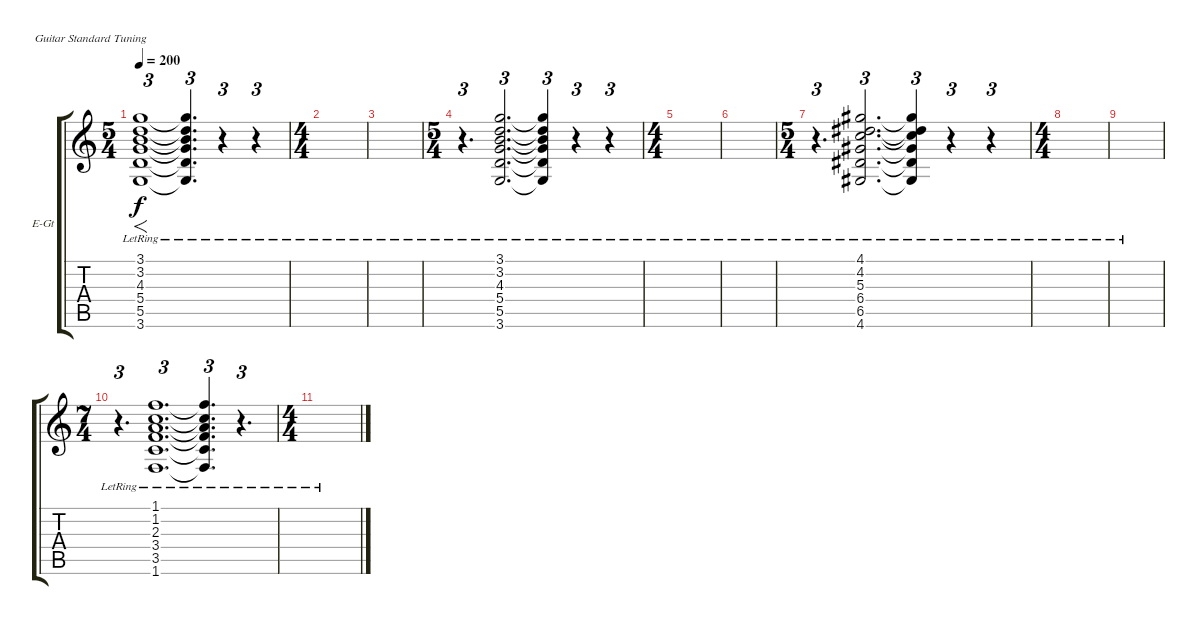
\bracketExtendMode groupsimilarinstruments
\firstSystemTrackNameOrientation horizontal
\otherSystemsTrackNameOrientation horizontal
\track ("Electric Guitar 1" "E-Gt") {instrument distortionguitar}
\staff {score tabs}
\tuning (E4 B3 G3 D3 A2 E2)
\ts (5 4)
\tempo 200
\clef g2
\ks c
(3.6{lr} 5.5{lr} 5.4{lr} 4.3{lr} 3.2{lr} 3.1{lr}).1{f tu (3 2) dy f instrument distortionguitar} (3.6{lr t} 5.5{lr t} 5.4{lr t} 4.3{lr t} 3.2{lr t} 3.1{lr t}).4{d tu (3 2)} r.4{tu (3 2)} r.4{tu (3 2)} |
\ts (4 4)
|
|
\ts (5 4)
r.4{d tu (3 2)} (3.6{lr} 5.5{lr} 5.4{lr} 4.3{lr} 3.2{lr} 3.1{lr}).2{d tu (3 2)} (3.6{lr t} 5.5{lr t} 5.4{lr t} 4.3{lr t} 3.2{lr t} 3.1{lr t}).4{tu (3 2)} r.4{tu (3 2)} r.4{tu (3 2)} |
\ts (4 4)
|
|
\ts (5 4)
r.4{d tu (3 2)} (4.6{lr} 6.5{lr} 6.4{lr} 5.3{lr} 4.2{lr} 4.1{lr}).2{d tu (3 2)} (4.6{lr t} 6.5{lr t} 6.4{lr t} 5.3{lr t} 4.2{lr t} 4.1{lr t}).4{tu (3 2)} r.4{tu (3 2)} r.4{tu (3 2)} |
\ts (4 4)
|
|
\ts (7 4)
r.4{d tu (3 2)} (1.6{lr} 3.5{lr} 3.4{lr} 2.3{lr} 1.2{lr} 1.1{lr}).1{d tu (3 2)} (1.6{lr t} 3.5{lr t} 3.4{lr t} 2.3{lr t} 1.2{lr t} 1.1{lr t}).4{d tu (3 2)} r.4{d tu (3 2)} |
\ts (4 4)
